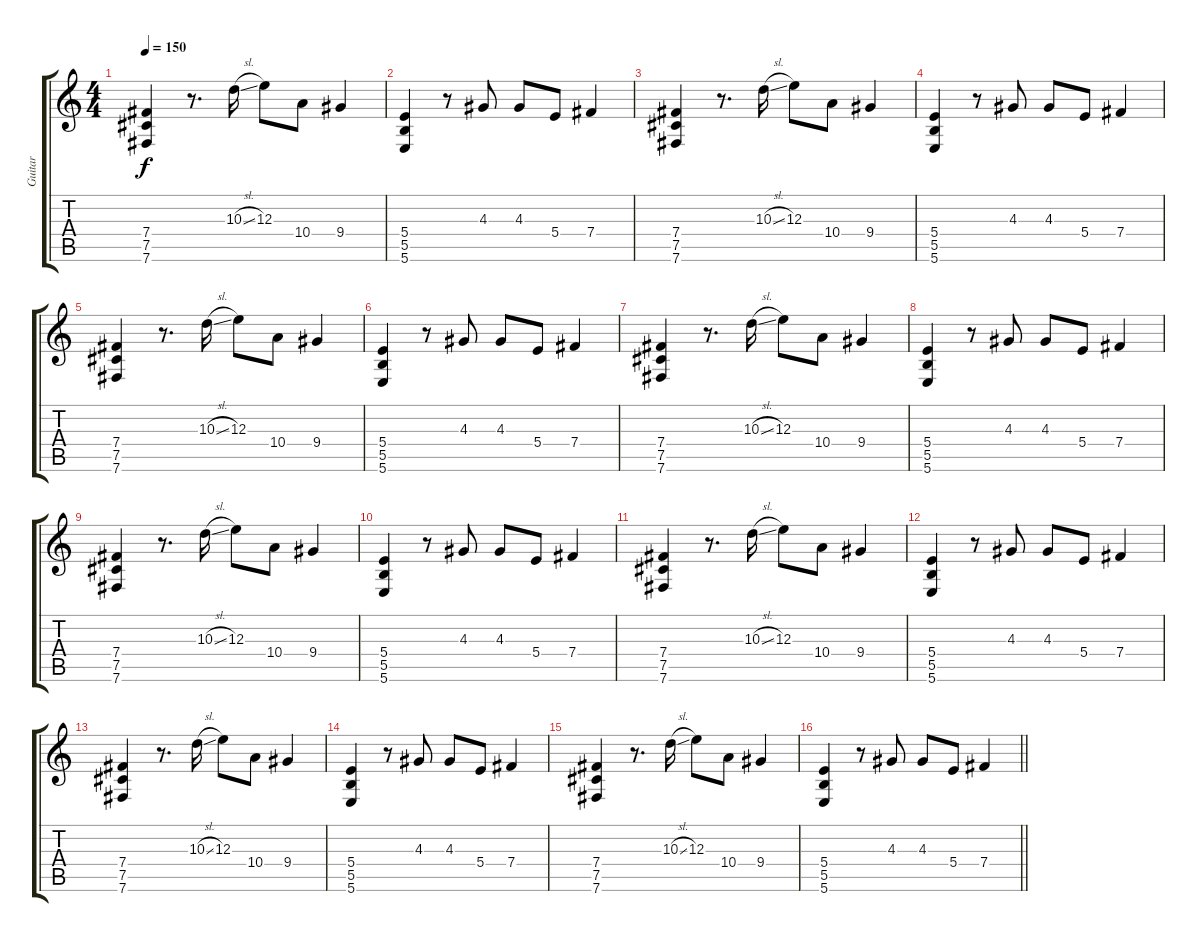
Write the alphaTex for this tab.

\track ("Guitar" "Guitar") {instrument distortionguitar}
\staff {score tabs}
\tuning (Db4 Ab3 E3 B2 Gb2 B1) {hide}
\ts (4 4)
\tempo 150
\clef g2
\ks c
(7.4 7.5 7.6).4{dy f} r.8{d} 10.3{sl}.16 12.3.8 10.4.8 9.4.4 |
(5.4 5.5 5.6).4 r.8 4.3.8 4.3.8 5.4.8 7.4.4 |
(7.4 7.5 7.6).4 r.8{d} 10.3{sl}.16 12.3.8 10.4.8 9.4.4 |
(5.4 5.5 5.6).4 r.8 4.3.8 4.3.8 5.4.8 7.4.4 |
(7.4 7.5 7.6).4 r.8{d} 10.3{sl}.16 12.3.8 10.4.8 9.4.4 |
(5.4 5.5 5.6).4 r.8 4.3.8 4.3.8 5.4.8 7.4.4 |
(7.4 7.5 7.6).4 r.8{d} 10.3{sl}.16 12.3.8 10.4.8 9.4.4 |
(5.4 5.5 5.6).4 r.8 4.3.8 4.3.8 5.4.8 7.4.4 |
(7.4 7.5 7.6).4{volume 7} r.8{d} 10.3{sl}.16 12.3.8 10.4.8 9.4.4 |
(5.4 5.5 5.6).4 r.8 4.3.8 4.3.8 5.4.8 7.4.4 |
(7.4 7.5 7.6).4 r.8{d} 10.3{sl}.16 12.3.8 10.4.8 9.4.4 |
(5.4 5.5 5.6).4 r.8 4.3.8 4.3.8 5.4.8 7.4.4 |
(7.4 7.5 7.6).4 r.8{d volume 0} 10.3{sl}.16 12.3.8 10.4.8 9.4.4 |
(5.4 5.5 5.6).4 r.8 4.3.8 4.3.8 5.4.8 7.4.4 |
(7.4 7.5 7.6).4 r.8{d} 10.3{sl}.16 12.3.8 10.4.8 9.4.4 |
\barLineRight lightlight
(5.4 5.5 5.6).4 r.8 4.3.8 4.3.8 5.4.8 7.4.4
